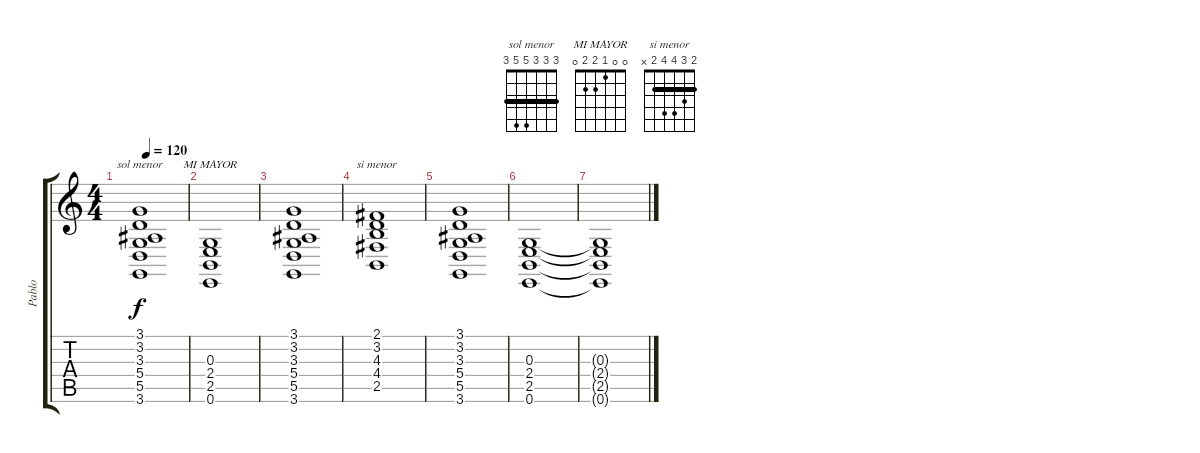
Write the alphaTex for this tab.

\track ("Pablo" "Pablo") {instrument churchorgan}
\staff {score tabs}
\tuning (E4 B3 G3 D3 A2 E2) {hide}
\chord ("sol menor" 3 3 3 5 5 3) {barre 3}
\chord ("MI MAYOR" 0 0 1 2 2 0)
\chord ("si menor" 2 3 4 4 2 x) {barre 2}
\ts (4 4)
\tempo 120
\clef g2
\ks c
(3.1 3.2 3.3 5.4 5.5 3.6).1{ch "sol menor" dy f} |
(0.3 2.4 2.5 0.6).1{ch "MI MAYOR"} |
(3.1 3.2 3.3 5.4 5.5 3.6).1 |
(2.1 3.2 4.3 4.4 2.5).1{ch "si menor"} |
(3.1 3.2 3.3 5.4 5.5 3.6).1 |
(0.3 2.4 2.5 0.6).1 |
(0.3{t} 2.4{t} 2.5{t} 0.6{t}).1
